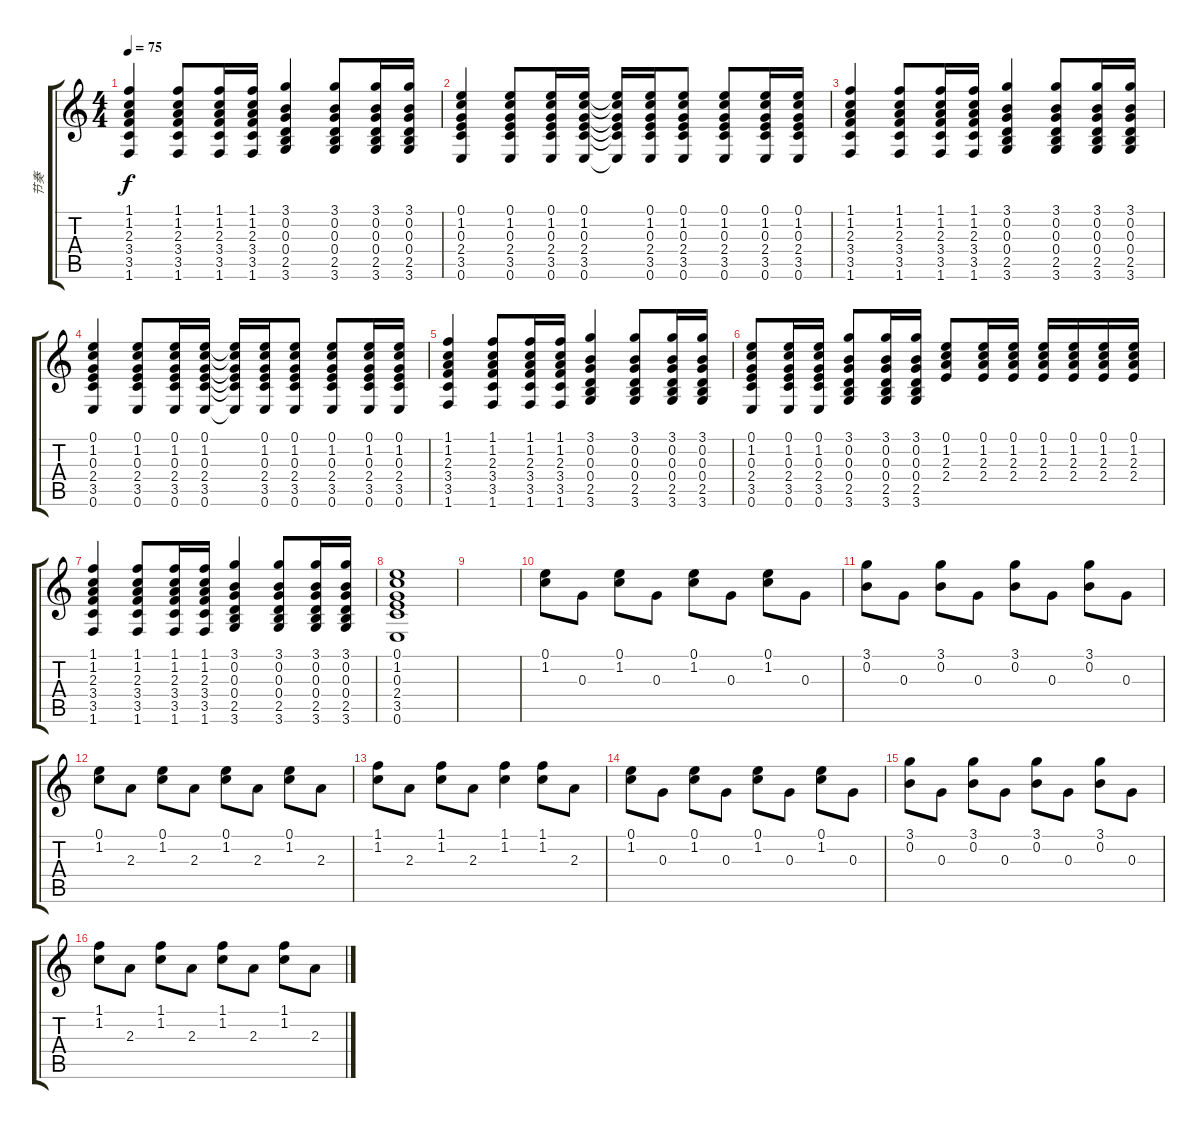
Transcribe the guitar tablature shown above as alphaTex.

\track ("节奏" "节奏") {instrument electricguitarjazz}
\staff {score tabs}
\tuning (E4 B3 G3 D3 A2 E2) {hide}
\ts (4 4)
\tempo 75
\clef g2
\ks c
(1.1 1.2 2.3 3.4 3.5 1.6).4{dy f} (1.1 1.2 2.3 3.4 3.5 1.6).8 (1.1 1.2 2.3 3.4 3.5 1.6).16 (1.1 1.2 2.3 3.4 3.5 1.6).16 (3.1 0.2 0.3 0.4 2.5 3.6).4 (3.1 0.2 0.3 0.4 2.5 3.6).8 (3.1 0.2 0.3 0.4 2.5 3.6).16 (3.1 0.2 0.3 0.4 2.5 3.6).16 |
(0.1 1.2 0.3 2.4 3.5 0.6).4 (0.1 1.2 0.3 2.4 3.5 0.6).8 (0.1 1.2 0.3 2.4 3.5 0.6).16 (0.1 1.2 0.3 2.4 3.5 0.6).16 (0.1{t} 1.2{t} 0.3{t} 2.4{t} 3.5{t} 0.6{t}).16 (0.1 1.2 0.3 2.4 3.5 0.6).16 (0.1 1.2 0.3 2.4 3.5 0.6).8 (0.1 1.2 0.3 2.4 3.5 0.6).8 (0.1 1.2 0.3 2.4 3.5 0.6).16 (0.1 1.2 0.3 2.4 3.5 0.6).16 |
(1.1 1.2 2.3 3.4 3.5 1.6).4 (1.1 1.2 2.3 3.4 3.5 1.6).8 (1.1 1.2 2.3 3.4 3.5 1.6).16 (1.1 1.2 2.3 3.4 3.5 1.6).16 (3.1 0.2 0.3 0.4 2.5 3.6).4 (3.1 0.2 0.3 0.4 2.5 3.6).8 (3.1 0.2 0.3 0.4 2.5 3.6).16 (3.1 0.2 0.3 0.4 2.5 3.6).16 |
(0.1 1.2 0.3 2.4 3.5 0.6).4 (0.1 1.2 0.3 2.4 3.5 0.6).8 (0.1 1.2 0.3 2.4 3.5 0.6).16 (0.1 1.2 0.3 2.4 3.5 0.6).16 (0.1{t} 1.2{t} 0.3{t} 2.4{t} 3.5{t} 0.6{t}).16 (0.1 1.2 0.3 2.4 3.5 0.6).16 (0.1 1.2 0.3 2.4 3.5 0.6).8 (0.1 1.2 0.3 2.4 3.5 0.6).8 (0.1 1.2 0.3 2.4 3.5 0.6).16 (0.1 1.2 0.3 2.4 3.5 0.6).16 |
(1.1 1.2 2.3 3.4 3.5 1.6).4 (1.1 1.2 2.3 3.4 3.5 1.6).8 (1.1 1.2 2.3 3.4 3.5 1.6).16 (1.1 1.2 2.3 3.4 3.5 1.6).16 (3.1 0.2 0.3 0.4 2.5 3.6).4 (3.1 0.2 0.3 0.4 2.5 3.6).8 (3.1 0.2 0.3 0.4 2.5 3.6).16 (3.1 0.2 0.3 0.4 2.5 3.6).16 |
(0.1 1.2 0.3 2.4 3.5 0.6).8 (0.1 1.2 0.3 2.4 3.5 0.6).16 (0.1 1.2 0.3 2.4 3.5 0.6).16 (3.1 0.2 0.3 0.4 2.5 3.6).8 (3.1 0.2 0.3 0.4 2.5 3.6).16 (3.1 0.2 0.3 0.4 2.5 3.6).16 (0.1 1.2 2.3 2.4).8 (0.1 1.2 2.3 2.4).16 (0.1 1.2 2.3 2.4).16 (0.1 1.2 2.3 2.4).16 (0.1 1.2 2.3 2.4).16 (0.1 1.2 2.3 2.4).16 (0.1 1.2 2.3 2.4).16 |
(1.1 1.2 2.3 3.4 3.5 1.6).4 (1.1 1.2 2.3 3.4 3.5 1.6).8 (1.1 1.2 2.3 3.4 3.5 1.6).16 (1.1 1.2 2.3 3.4 3.5 1.6).16 (3.1 0.2 0.3 0.4 2.5 3.6).4 (3.1 0.2 0.3 0.4 2.5 3.6).8 (3.1 0.2 0.3 0.4 2.5 3.6).16 (3.1 0.2 0.3 0.4 2.5 3.6).16 |
(0.1 1.2 0.3 2.4 3.5 0.6).1 |
|
(0.1 1.2).8 0.3.8 (0.1 1.2).8 0.3.8 (0.1 1.2).8 0.3.8 (0.1 1.2).8 0.3.8 |
(3.1 0.2).8 0.3.8 (3.1 0.2).8 0.3.8 (3.1 0.2).8 0.3.8 (3.1 0.2).8 0.3.8 |
(0.1 1.2).8 2.3.8 (0.1 1.2).8 2.3.8 (0.1 1.2).8 2.3.8 (0.1 1.2).8 2.3.8 |
(1.1 1.2).8 2.3.8 (1.1 1.2).8 2.3.8 (1.1 1.2).4 (1.1 1.2).8 2.3.8 |
(0.1 1.2).8 0.3.8 (0.1 1.2).8 0.3.8 (0.1 1.2).8 0.3.8 (0.1 1.2).8 0.3.8 |
(3.1 0.2).8 0.3.8 (3.1 0.2).8 0.3.8 (3.1 0.2).8 0.3.8 (3.1 0.2).8 0.3.8 |
(1.1 1.2).8 2.3.8 (1.1 1.2).8 2.3.8 (1.1 1.2).8 2.3.8 (1.1 1.2).8 2.3.8
